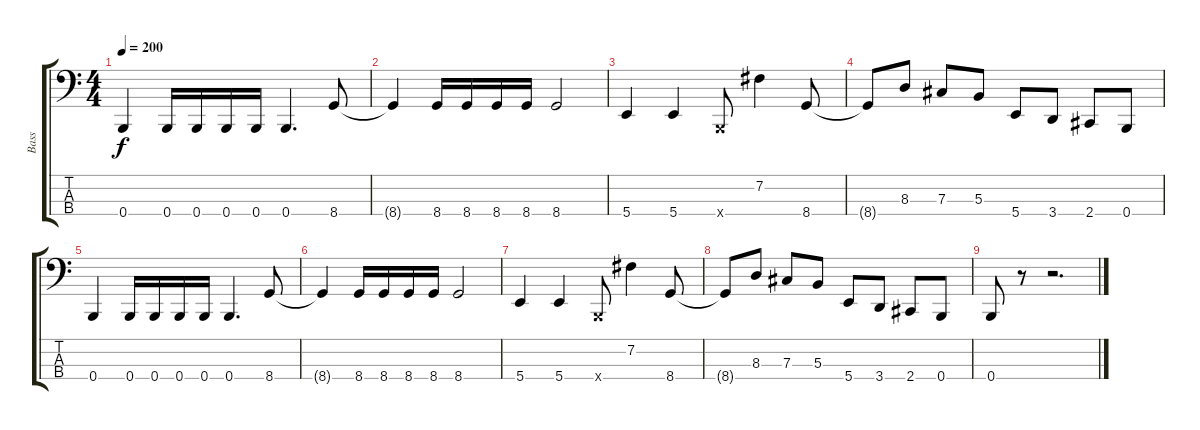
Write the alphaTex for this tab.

\track ("Bass" "Bass") {instrument electricbassfinger}
\staff {score tabs}
\tuning (E2 B1 Gb1 B0) {hide}
\ts (4 4)
\tempo 200
\clef f4
\ks c
0.4.4{dy f} 0.4.16 0.4.16 0.4.16 0.4.16 0.4.4{d} 8.4.8 |
8.4{t}.4 8.4.16 8.4.16 8.4.16 8.4.16 8.4.2 |
5.4.4 5.4.4 0.4{x}.8 7.2.4 8.4.8 |
8.4{t}.8 8.3.8 7.3.8 5.3.8 5.4.8 3.4.8 2.4.8 0.4.8 |
0.4.4 0.4.16 0.4.16 0.4.16 0.4.16 0.4.4{d} 8.4.8 |
8.4{t}.4 8.4.16 8.4.16 8.4.16 8.4.16 8.4.2 |
5.4.4 5.4.4 0.4{x}.8 7.2.4 8.4.8 |
8.4{t}.8 8.3.8 7.3.8 5.3.8 5.4.8 3.4.8 2.4.8 0.4.8 |
0.4.8 r.8 r.2{d}
